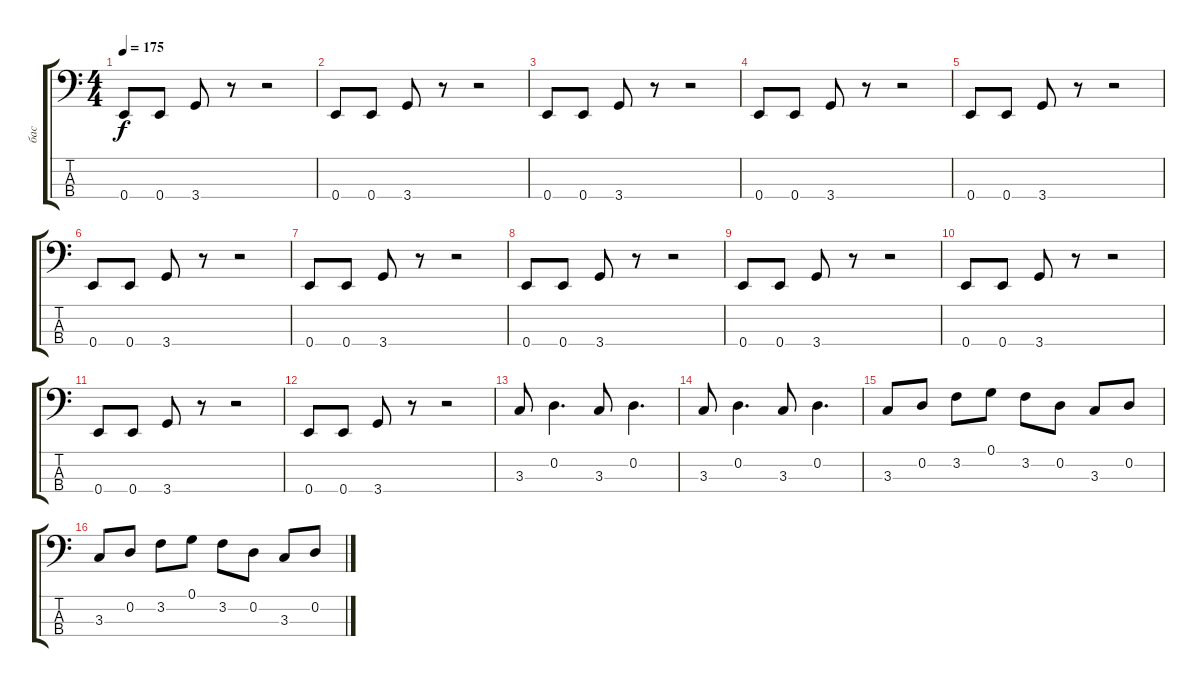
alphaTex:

\track ("бас" "бас") {instrument electricbasspick}
\staff {score tabs}
\tuning (G2 D2 A1 E1) {hide}
\ts (4 4)
\tempo 175
\clef f4
\ks c
0.4.8{dy f} 0.4.8 3.4.8 r.8 r.2 |
0.4.8 0.4.8 3.4.8 r.8 r.2 |
0.4.8 0.4.8 3.4.8 r.8 r.2 |
0.4.8 0.4.8 3.4.8 r.8 r.2 |
0.4.8 0.4.8 3.4.8 r.8 r.2 |
0.4.8 0.4.8 3.4.8 r.8 r.2 |
0.4.8 0.4.8 3.4.8 r.8 r.2 |
0.4.8 0.4.8 3.4.8 r.8 r.2 |
0.4.8 0.4.8 3.4.8 r.8 r.2 |
0.4.8 0.4.8 3.4.8 r.8 r.2 |
0.4.8 0.4.8 3.4.8 r.8 r.2 |
0.4.8 0.4.8 3.4.8 r.8 r.2 |
3.3.8 0.2.4{d} 3.3.8 0.2.4{d} |
3.3.8 0.2.4{d} 3.3.8 0.2.4{d} |
3.3.8 0.2.8 3.2.8 0.1.8 3.2.8 0.2.8 3.3.8 0.2.8 |
3.3.8 0.2.8 3.2.8 0.1.8 3.2.8 0.2.8 3.3.8 0.2.8
